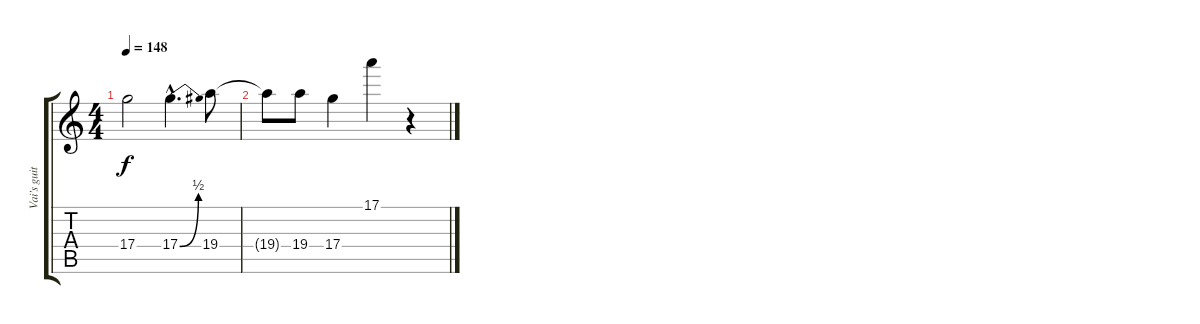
\track ("Vai's guitar 2" "Vai's guit") {instrument distortionguitar}
\staff {score tabs}
\tuning (E4 B3 G3 D3 A2 E2) {hide}
\ts (4 4)
\tempo 148
\clef g2
\ks c
17.4{t}.2{dy f} 17.4{be (bend 0 0 60 2) hac}.4{d} 19.4.8 |
19.4{t}.8 19.4.8 17.4.4 17.1.4 r.4
